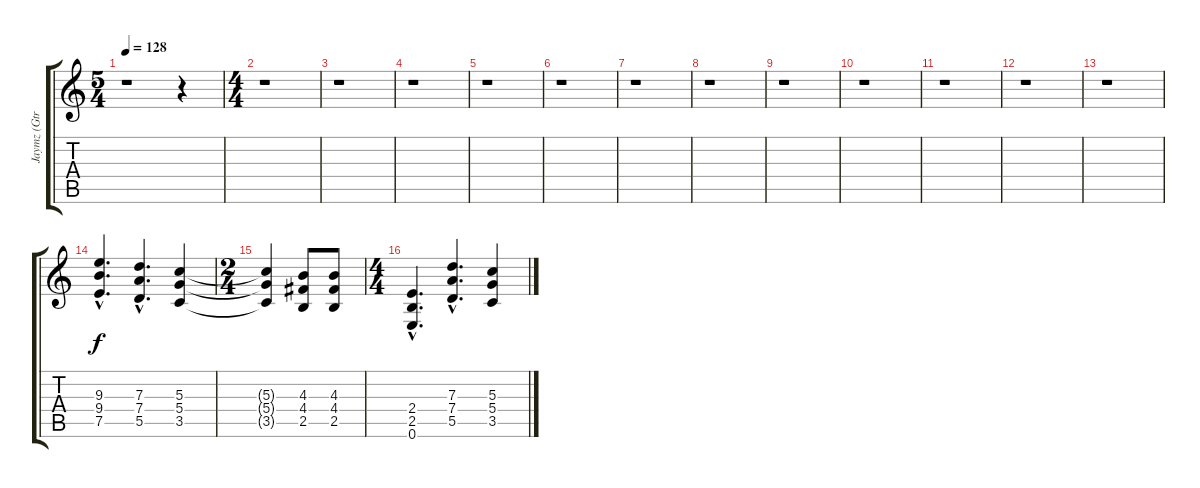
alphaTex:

\track ("Jaymz (Gtr 2)" "Jaymz (Gtr") {instrument distortionguitar}
\staff {score tabs}
\tuning (E4 B3 G3 D3 A2 E2) {hide}
\ts (5 4)
\tempo 128
\clef g2
\ks c
r.1{dy f} r.4 |
\ts (4 4)
r.1 |
r.1 |
r.1 |
r.1 |
r.1 |
r.1 |
r.1 |
r.1 |
r.1 |
r.1 |
r.1 |
r.1 |
(9.3{hac} 9.4{hac} 7.5{hac}).4{d} (7.3{hac} 7.4{hac} 5.5{hac}).4{d} (5.3 5.4 3.5).4 |
\ts (2 4)
(5.3{t} 5.4{t} 3.5{t}).4 (4.3 4.4 2.5).8 (4.3 4.4 2.5).8 |
\ts (4 4)
(2.4{hac} 2.5{hac} 0.6{hac}).4{d} (7.3{hac} 7.4{hac} 5.5{hac}).4{d} (5.3 5.4 3.5).4
